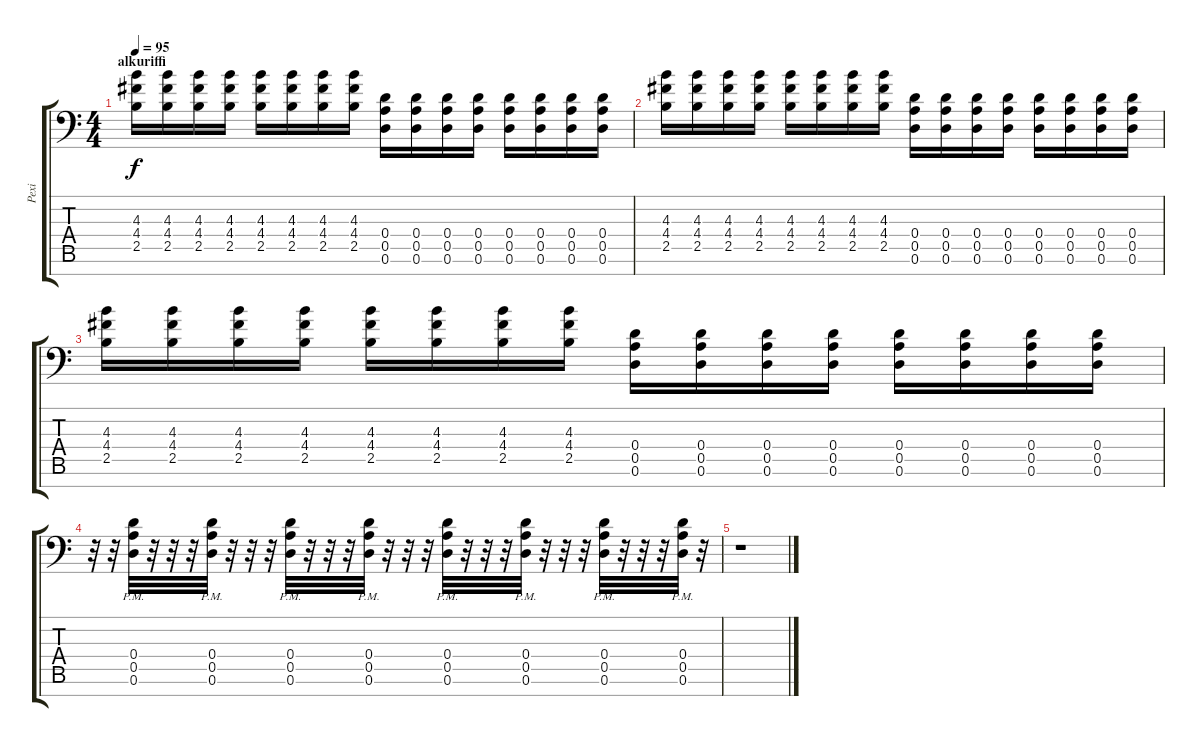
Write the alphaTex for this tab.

\track ("Pexi" "Pexi") {instrument distortionguitar}
\staff {score tabs}
\tuning (E4 B3 G3 D3 A2 D2 A1) {hide}
\ts (4 4)
\section ("" "alkuriffi")
\tempo 95
\clef f4
\ks c
(4.3 4.4 2.5).16{dy f} (4.3 4.4 2.5).16 (4.3 4.4 2.5).16 (4.3 4.4 2.5).16 (4.3 4.4 2.5).16 (4.3 4.4 2.5).16 (4.3 4.4 2.5).16 (4.3 4.4 2.5).16 (0.4 0.5 0.6).16 (0.4 0.5 0.6).16 (0.4 0.5 0.6).16 (0.4 0.5 0.6).16 (0.4 0.5 0.6).16 (0.4 0.5 0.6).16 (0.4 0.5 0.6).16 (0.4 0.5 0.6).16 |
(4.3 4.4 2.5).16 (4.3 4.4 2.5).16 (4.3 4.4 2.5).16 (4.3 4.4 2.5).16 (4.3 4.4 2.5).16 (4.3 4.4 2.5).16 (4.3 4.4 2.5).16 (4.3 4.4 2.5).16 (0.4 0.5 0.6).16 (0.4 0.5 0.6).16 (0.4 0.5 0.6).16 (0.4 0.5 0.6).16 (0.4 0.5 0.6).16 (0.4 0.5 0.6).16 (0.4 0.5 0.6).16 (0.4 0.5 0.6).16 |
(4.3 4.4 2.5).16 (4.3 4.4 2.5).16 (4.3 4.4 2.5).16 (4.3 4.4 2.5).16 (4.3 4.4 2.5).16 (4.3 4.4 2.5).16 (4.3 4.4 2.5).16 (4.3 4.4 2.5).16 (0.4 0.5 0.6).16 (0.4 0.5 0.6).16 (0.4 0.5 0.6).16 (0.4 0.5 0.6).16 (0.4 0.5 0.6).16 (0.4 0.5 0.6).16 (0.4 0.5 0.6).16 (0.4 0.5 0.6).16 |
r.32 r.32 (0.4{pm} 0.5{pm} 0.6{pm}).32 r.32 r.32 r.32 (0.4{pm} 0.5{pm} 0.6{pm}).32 r.32 r.32 r.32 (0.4{pm} 0.5{pm} 0.6{pm}).32 r.32 r.32 r.32 (0.4{pm} 0.5{pm} 0.6{pm}).32 r.32 r.32 r.32 (0.4{pm} 0.5{pm} 0.6{pm}).32 r.32 r.32 r.32 (0.4{pm} 0.5{pm} 0.6{pm}).32 r.32 r.32 r.32 (0.4{pm} 0.5{pm} 0.6{pm}).32 r.32 r.32 r.32 (0.4{pm} 0.5{pm} 0.6{pm}).32 r.32 |
r.1
